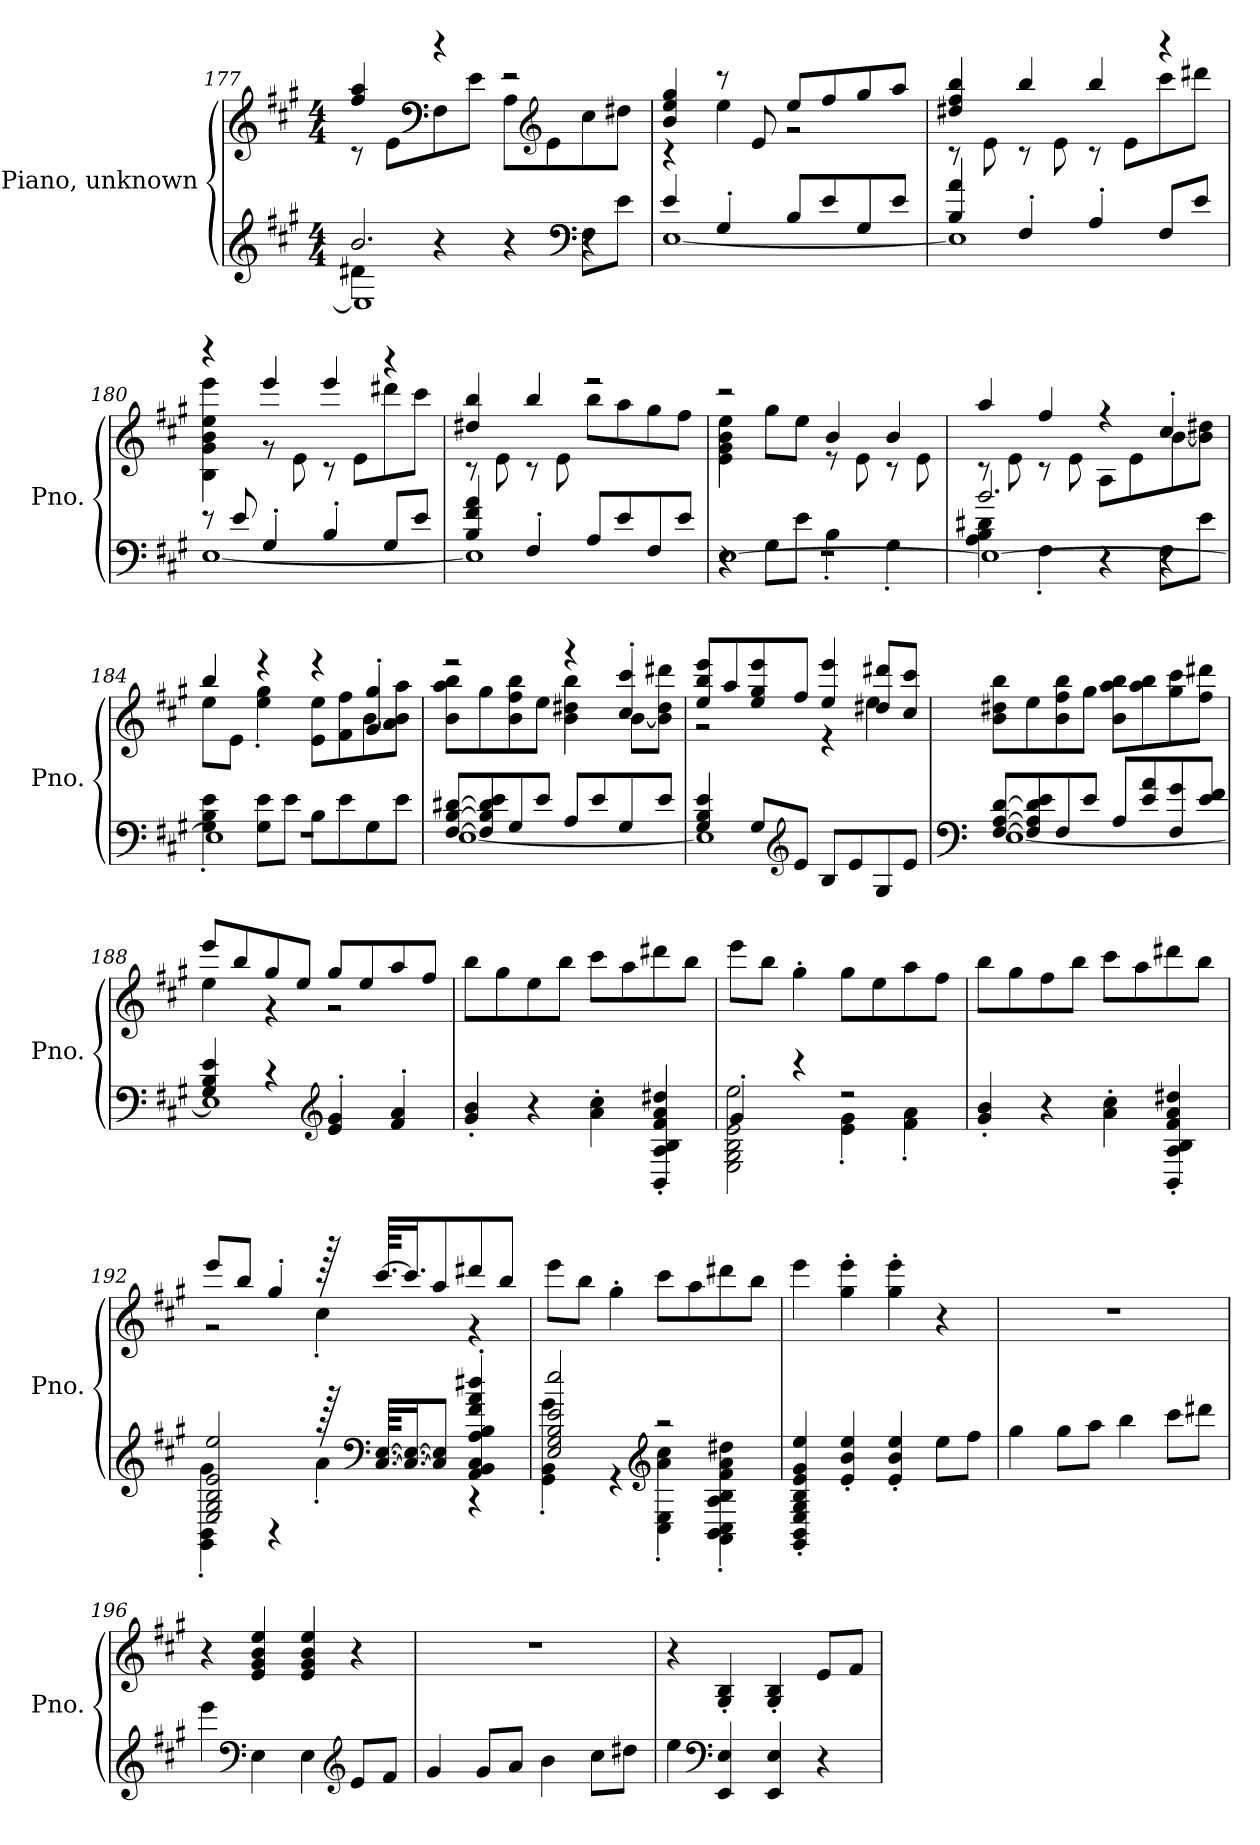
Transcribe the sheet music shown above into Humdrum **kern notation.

**kern	**kern
*part1	*part1
*staff2	*staff1
*I"Piano, unknown	*
*I'Pno.	*
!!LO:LB:g=z
*clefG2	*clefG2
*k[f#c#g#]	*k[f#c#g#]
*M4/4	*M4/4
=177	=177
*^	*^
*	*^	*	*
2.b/	4d#X\	1E]	4ff#/ 4aa/	8r
.	.	.	.	8e\L
*	*	*	*clefF4	*
.	4r	.	4r	8F#\
.	.	.	.	8e\J
.	4r	.	2r	8A\L
*	*	*	*clefG2	*
.	.	.	.	8e\
*clefF4	*	*	*	*
4r	8F#\L	.	.	8cc#\
.	8e\J	.	.	8dd#X\J
*	*v	*v	*	*
=178	=178	=178	=178
4e/	[1E	4b/ 4ee/ 4gg#/	4r
4G#'/	.	8r	4ee\
.	.	8e/	.
8B/L	.	8ee/L	2r
8e/	.	8ff#/	.
8G#/	.	8gg#/	.
8e/J	.	8aa/J	.
=179	=179	=179	=179
4B/ 4a/	1E]	4dd#X/ 4ff#/ 4bb/	8r
.	.	.	8e\
4F#'/	.	4bb/	8r
.	.	.	8e\
4A'/	.	4bb/	8r
.	.	.	8e\L
8F#/L	.	4r	8ccc#\
8e/J	.	.	8ddd#X\J
=180	=180	=180	=180
8r	[1E	4r	4B\ 4g#\ 4b\ 4ee\ 4eee\
8e/	.	.	.
4G#'/	.	4eee/	8r
.	.	.	8e\
4B'/	.	4eee/	8r
.	.	.	8e\L
8G#/L	.	4r	8ddd#X\
8e/J	.	.	8ccc#\J
!!LO:LB:g=z	!!
=181	=181	=181	=181
4B/ 4f#/ 4a/	1E]	4dd#X/ 4bb/	8r
.	.	.	8e\
4F#'/	.	4bb/	8r
.	.	.	8e\
8A/L	.	2r	8bb\L
8e/	.	.	8aa\
8F#/	.	.	8gg#\
8e/J	.	.	8ff#\J
=182	=182	=182	=182
*	*^	*	*
1r	4r	[1E	2r	4e\ 4g#\ 4b\ 4ee\
.	8G#\L	.	.	8gg#\L
.	8e\J	.	.	8ee\J
.	4B'\	.	4b/	8r
.	.	.	.	8e\
.	4G#'\	.	4b/	8r
.	.	.	.	8e\
=183	=183	=183	=183	=183
2.b/	4A\ 4B\ 4d#X\	1E_	4aa/	8r
.	.	.	.	8e\
.	4F#'\	.	4ff#/	8r
.	.	.	.	8e\
.	4r	.	4r	8A\L
.	.	.	.	8e\
4r	8F#\L	.	4cc#'/	[8b\
.	8e\J	.	.	8b\] 8dd#X\J
=184	=184	=184	=184	=184
1r	4G#\' 4B\' 4e\'	1E]	4bb/	8ee\L
.	.	.	.	8e\J
.	8G#\ 8e\L	.	4r	4ee\' 4gg#\'
.	8e\J	.	.	.
.	8B\L	.	4r	8e\ 8ee\L
.	8e\	.	.	8f#\ 8ff#\
.	8G#\	.	4g#/' 4gg#/'	[8b\
.	8e\J	.	.	8a\ 8b\] 8aa\J
*	*v	*v	*	*
!!LO:LB:g=z	!!
=185	=185	=185	=185
[8F#/ [8B/ [8d#X/L	[1E	2r	8b\ 8aa\ 8bb\L
8F#/] 8B/] 8d#/] 8e/	.	.	8gg#\
8G#/	.	.	8b\ 8ff#\ 8bb\
8e/J	.	.	8ee\J
8A/L	.	4r	4b\ 4dd#X\ 4bb\
8e/	.	.	.
8G#/	.	4cc#/' 4ccc#/'	[8b\L
8e/J	.	.	8b\] 8dd#\ 8ddd#X\J
=186	=186	=186	=186
4G#/ 4B/ 4e/	1E]	8ee/ 8bb/ 8eee/L	2r
.	.	8aa/	.
8G#/L	.	8ee/ 8gg#/ 8eee/	.
*clefG2	*	*	*
8e/J	.	8ff#/J	.
8B/L	.	4ee/ 4eee/	4r
8e/	.	.	.
8G#/	.	8dd#X/ 8ddd#X/L	4ee\
8e/J	.	8cc#/ 8ccc#/J	.
*	*	*v	*v
=187	=187	=187
*clefF4	*	*
[8F#/ [8A/ [8d/L	[1E	8b\ 8dd#X\ 8bb\L
8F#/] 8A/] 8d/] 8e/	.	8ee\
8F#/	.	8b\ 8ff#\ 8bb\
8e/J	.	8gg#\J
8A/L	.	8b\ 8aa\ 8bb\L
8e/ 8a/	.	8aa\ 8bb\
8F#/ 8g#/	.	8gg#\ 8ccc#\
8e/ 8f#/J	.	8ff#\ 8ddd#X\J
!!LO:LB:g=z
=188	=188	=188
*	*	*^
4G#/ 4B/ 4e/	1E]	8eee/L	4ee\
.	.	8bb/	.
4r	.	8gg#/	4r
.	.	8ee/J	.
*clefG2	*	*	*
4e/' 4g#/'	.	8gg#/L	2r
.	.	8ee/	.
4f#/' 4a/'	.	8aa/	.
.	.	8ff#/J	.
*v	*v	*	*
*	*v	*v
=189	=189
4g#/' 4b/'	8bb\L
.	8gg#\
4r	8ee\
.	8bb\J
4a\' 4cc#\'	8ccc#\L
.	8aa\
4BB/' 4A/' 4B/' 4f#/' 4a/' 4dd#X/'	8ddd#X\
.	8bb\J
=190	=190
*^	*
4g#'/	2E\ 2G#\ 2B\ 2e\ 2ee\	8eee\L
.	.	8bb\J
4r	.	4gg#'\
2r	4e\' 4g#\'	8gg#\L
.	.	8ee\
.	4f#\' 4a\'	8aa\
.	.	8ff#\J
*v	*v	*
=191	=191
4g#/' 4b/'	8bb\L
.	8gg#\
4r	8ff#\
.	8bb\J
4a\' 4cc#\'	8ccc#\L
.	8aa\
4BB/' 4A/' 4B/' 4f#/' 4a/' 4dd#X/'	8ddd#X\
.	8bb\J
!!LO:PB:g=z
=192	=192
*^	*^
2E/ 2G#/ 2B/ 2e/ 2ee/	4GG#\' 4BB\' 4g#\'	8eee/L	2r
.	.	8bb/J	.
.	4r	4gg#'/	.
128r	4a'\	128r	4cc#'\
*clefF4	*	*	*
[64.C#/ [64.E/KKLL	.	[64.ccc#/KKLL	.
16.C#/_ 16.E/_J	.	16.ccc#/J]	.
8C#/] 8E/]J	.	8aa/	.
4AA/' 4BB/' 4C#/' 4A/' 4B/' 4f#/' 4a/' 4dd#X/'	4r	8ddd#X/	4r
.	.	8bb/J	.
*	*	*v	*v
=193	=193	=193
2E/ 2G#/ 2B/ 2e/ 2ee/	4GG#\' 4BB\' 4g#\'	8eee\L
.	.	8bb\J
.	4r	4gg#'\
*clefG2	*	*
2r	4C#\' 4E\' 4a\' 4cc#\'	8ccc#\L
.	.	8aa\
.	4AA\' 4BB\' 4C#\' 4A\' 4B\' 4f#\' 4a\' 4dd#X\'	8ddd#X\
.	.	8bb\J
*v	*v	*
=194	=194
4GG#/' 4BB/' 4E/' 4G#/' 4B/' 4e/' 4g#/' 4ee/'	4eee\
4e/' 4b/' 4ee/'	4gg#\' 4eee\'
4e/' 4b/' 4ee/'	4gg#\' 4eee\'
8ee\L	4r
8ff#\J	.
=195	=195
4gg#\	1r
8gg#\L	.
8aa\J	.
4bb\	.
8ccc#\L	.
8ddd#X\J	.
!!LO:LB:g=z
=196	=196
4eee\	4r
*clefF4	*
4E\	4e/ 4g#/ 4b/ 4ee/
4E\	4e/ 4g#/ 4b/ 4ee/
*clefG2	*
8e/L	4r
8f#/J	.
=197	=197
4g#/	1r
8g#/L	.
8a/J	.
4b\	.
8cc#\L	.
8dd#X\J	.
=198	=198
4ee\	4r
*clefF4	*
4EE/ 4E/	4G#/' 4B/'
4EE/ 4E/	4G#/' 4B/'
4r	8e/L
.	8f#/J
=	=
*-	*-
